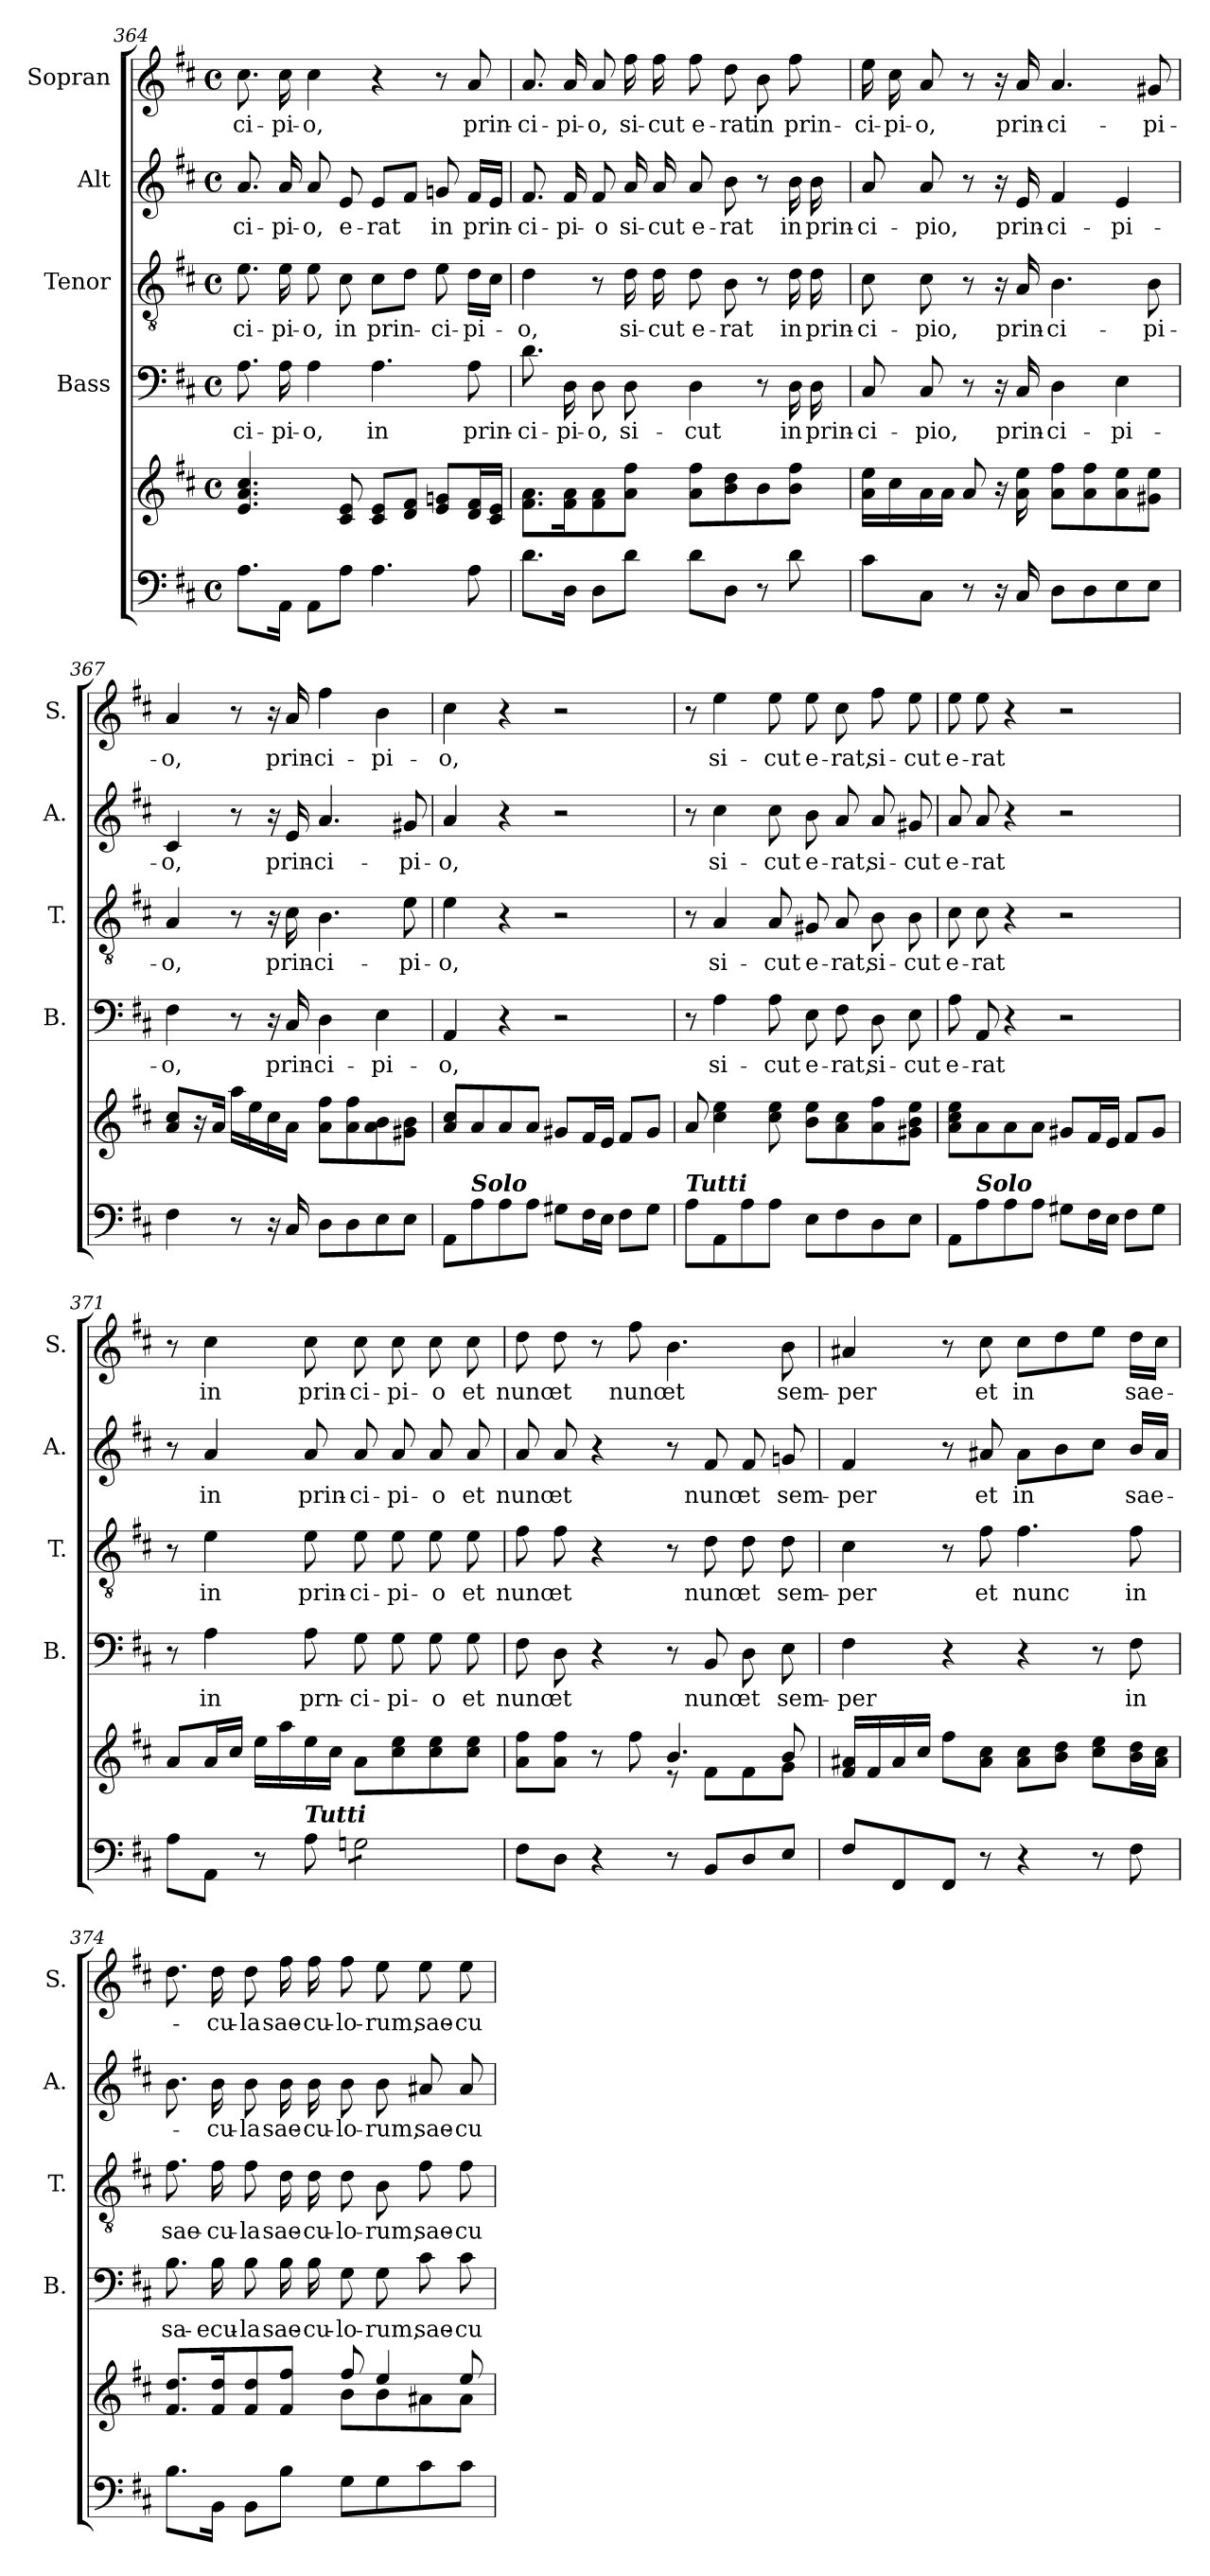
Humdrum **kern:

**kern	**kern	**kern	**text	**kern	**text	**kern	**text	**kern	**text
*part5	*part5	*part4	*part4	*part3	*part3	*part2	*part2	*part1	*part1
*staff6	*staff5	*staff4	*staff4	*staff3	*staff3	*staff2	*staff2	*staff1	*staff1
*	*	*I"Bass	*	*I"Tenor	*	*I"Alt	*	*I"Sopran	*
*	*	*I'B.	*	*I'T.	*	*I'A.	*	*I'S.	*
!!LO:PB:g=z
*clefF4	*clefG2	*clefF4	*	*clefGv2	*	*clefG2	*	*clefG2	*
*k[f#c#]	*k[f#c#]	*k[f#c#]	*	*k[f#c#]	*	*k[f#c#]	*	*k[f#c#]	*
*D:	*D:	*D:	*	*D:	*	*D:	*	*D:	*
*M4/4	*M4/4	*M4/4	*	*M4/4	*	*M4/4	*	*M4/4	*
*met(c)	*met(c)	*met(c)	*	*met(c)	*	*met(c)	*	*met(c)	*
=364	=364	=364	=364	=364	=364	=364	=364	=364	=364
!	!	!	!LO:LY:b	!	!LO:LY:b	!	!LO:LY:b	!	!LO:LY:b
8.A\L	4.e/ 4.a/ 4.cc#/	8.A\	-ci-	8.e\	-ci-	8.a/	-ci-	8.cc#\	-ci-
!	!	!	!LO:LY:b	!	!LO:LY:b	!	!LO:LY:b	!	!LO:LY:b
16AA\Jk	.	16A\	-pi-	16e\	-pi-	16a/	-pi-	16cc#\	-pi-
!	!	!	!LO:LY:b	!	!LO:LY:b	!	!LO:LY:b	!	!LO:LY:b
8AA\L	.	4A\	-o,	8e\	-o,	8a/	-o,	4cc#\	-o,
!	!	!	!	!	!LO:LY:b	!	!LO:LY:b	!	!
8A\J	8c#/ 8e/	.	.	8c#\	in	8e/	e-	.	.
!	!	!	!LO:LY:b	!	!LO:LY:b	!	!LO:LY:b	!	!
4.A\	8c#/ 8e/L	4.A\	in	8c#\L	prin-	8e/L	-rat	4r	.
.	8d/ 8f#/J	.	.	8d\J	.	8f#/J	.	.	.
!	!	!	!	!	!LO:LY:b	!	!LO:LY:b	!	!
.	8e/ 8gn/L	.	.	8e\	-ci-	8gn/	in	8r	.
!	!	!	!LO:LY:b	!	!LO:LY:b	!	!LO:LY:b	!	!LO:LY:b
8A\	16d/ 16f#/L	8A\	prin-	16d\LL	-pi-	16f#/LL	prin-	8a/	prin-
.	16c#/ 16e/JJ	.	.	16c#\JJ	.	16e/JJ	.	.	.
=365	=365	=365	=365	=365	=365	=365	=365	=365	=365
!	!	!	!LO:LY:b	!	!LO:LY:b	!	!LO:LY:b	!	!LO:LY:b
8.d\L	8.f#\ 8.a\L	8.d\	-ci-	4d\	-o,	8.f#/	-ci-	8.a/	-ci-
!	!	!	!LO:LY:b	!	!	!	!LO:LY:b	!	!LO:LY:b
16D\Jk	16f#\ 16a\k	16D\	-pi-	.	.	16f#/	-pi-	16a/	-pi-
!	!	!	!LO:LY:b	!	!	!	!LO:LY:b	!	!LO:LY:b
8D\L	8f#\ 8a\	8D\	-o,	8r	.	8f#/	-o	8a/	-o,
!	!	!	!LO:LY:b	!	!LO:LY:b	!	!LO:LY:b	!	!LO:LY:b
8d\J	8a\ 8ff#\J	8D\	si-	16d\	si-	16a/	si-	16ff#\	si-
!	!	!	!	!	!LO:LY:b	!	!LO:LY:b	!	!LO:LY:b
.	.	.	.	16d\	-cut	16a/	-cut	16ff#\	-cut
!	!	!	!LO:LY:b	!	!LO:LY:b	!	!LO:LY:b	!	!LO:LY:b
8d\L	8a\ 8ff#\L	4D\	-cut	8d\	e-	8a/	e-	8ff#\	e-
!	!	!	!	!	!LO:LY:b	!	!LO:LY:b	!	!LO:LY:b
8D\J	8b\ 8dd\	.	.	8B\	-rat	8b\	-rat	8dd\	-rat
!	!	!	!	!	!	!	!	!	!LO:LY:b
8r	8b\	8r	.	8r	.	8r	.	8b\	in
!	!	!	!LO:LY:b	!	!LO:LY:b	!	!LO:LY:b	!	!LO:LY:b
8d\	8b\ 8ff#\J	16D\	in	16d\	in	16b\	in	8ff#\	prin-
!	!	!	!LO:LY:b	!	!LO:LY:b	!	!LO:LY:b	!	!
.	.	16D\	prin-	16d\	prin-	16b\	prin-	.	.
=366	=366	=366	=366	=366	=366	=366	=366	=366	=366
!	!	!	!LO:LY:b	!	!LO:LY:b	!	!LO:LY:b	!	!LO:LY:b
8c#\L	16a\ 16ee\LL	8C#/	-ci-	8c#\	-ci-	8a/	-ci-	16ee\	-ci-
!	!	!	!	!	!	!	!	!	!LO:LY:b
.	16cc#\	.	.	.	.	.	.	16cc#\	-pi-
!	!	!	!LO:LY:b	!	!LO:LY:b	!	!LO:LY:b	!	!LO:LY:b
8C#\J	16a\	8C#/	-pio,	8c#\	-pio,	8a/	-pio,	8a/	-o,
.	16a\JJ	.	.	.	.	.	.	.	.
8r	8a/	8r	.	8r	.	8r	.	8r	.
16r	16r	16r	.	16r	.	16r	.	16r	.
!	!	!	!LO:LY:b	!	!LO:LY:b	!	!LO:LY:b	!	!LO:LY:b
16C#/	16a\ 16ee\	16C#/	prin-	16A/	prin-	16e/	prin-	16a/	prin-
!	!	!	!LO:LY:b	!	!LO:LY:b	!	!LO:LY:b	!	!LO:LY:b
8D\L	8a\ 8ff#\L	4D\	-ci-	4.B\	-ci-	4f#/	-ci-	4.a/	-ci-
8D\	8a\ 8ff#\	.	.	.	.	.	.	.	.
!	!	!	!LO:LY:b	!	!	!	!LO:LY:b	!	!
8E\	8a\ 8ee\	4E\	-pi-	.	.	4e/	-pi-	.	.
!	!	!	!	!	!LO:LY:b	!	!	!	!LO:LY:b
8E\J	8g#X\ 8ee\J	.	.	8B\	-pi-	.	.	8g#X/	-pi-
!!LO:LB:g=z
=367	=367	=367	=367	=367	=367	=367	=367	=367	=367
!	!	!	!LO:LY:b	!	!LO:LY:b	!	!LO:LY:b	!	!LO:LY:b
4F#\	8a/ 8cc#/L	4F#\	-o,	4A/	-o,	4c#/	-o,	4a/	-o,
.	16r	.	.	.	.	.	.	.	.
.	16a/Jk	.	.	.	.	.	.	.	.
8r	16aa\LL	8r	.	8r	.	8r	.	8r	.
.	16ee\	.	.	.	.	.	.	.	.
16r	16cc#\	16r	.	16r	.	16r	.	16r	.
!	!	!	!LO:LY:b	!	!LO:LY:b	!	!LO:LY:b	!	!LO:LY:b
16C#/	16a\JJ	16C#/	prin-	16c#\	prin-	16e/	prin-	16a/	prin-
!	!	!	!LO:LY:b	!	!LO:LY:b	!	!LO:LY:b	!	!LO:LY:b
8D\L	8a\ 8ff#\L	4D\	-ci-	4.B\	-ci-	4.a/	-ci-	4ff#\	-ci-
8D\	8a\ 8ff#\	.	.	.	.	.	.	.	.
!	!	!	!LO:LY:b	!	!	!	!	!	!LO:LY:b
8E\	8a\ 8b\	4E\	-pi-	.	.	.	.	4b\	-pi-
!	!	!	!	!	!LO:LY:b	!	!LO:LY:b	!	!
8E\J	8g#X\ 8b\J	.	.	8e\	-pi-	8g#X/	-pi-	.	.
=368	=368	=368	=368	=368	=368	=368	=368	=368	=368
!	!	!	!LO:LY:b	!	!LO:LY:b	!	!LO:LY:b	!	!LO:LY:b
8AA\L	8a/ 8cc#/L	4AA/	-o,	4e\	-o,	4a/	-o,	4cc#\	-o,
!LO:TX:a:Bi:t=Solo	!	!	!	!	!	!	!	!	!
8A\	8a/	.	.	.	.	.	.	.	.
8A\	8a/	4r	.	4r	.	4r	.	4r	.
8A\J	8a/J	.	.	.	.	.	.	.	.
8G#X\L	8g#X/L	2r	.	2r	.	2r	.	2r	.
16F#\L	16f#/L	.	.	.	.	.	.	.	.
16E\JJ	16e/JJ	.	.	.	.	.	.	.	.
8F#\L	8f#/L	.	.	.	.	.	.	.	.
8G#\J	8g#/J	.	.	.	.	.	.	.	.
=369	=369	=369	=369	=369	=369	=369	=369	=369	=369
!LO:TX:a:Bi:t=Tutti	!	!	!	!	!	!	!	!	!
8A\L	8a/	8r	.	8r	.	8r	.	8r	.
!	!	!	!LO:LY:b	!	!LO:LY:b	!	!LO:LY:b	!	!LO:LY:b
8AA\	4cc#\ 4ee\	4A\	si-	4A/	si-	4cc#\	si-	4ee\	si-
8A\	.	.	.	.	.	.	.	.	.
!	!	!	!LO:LY:b	!	!LO:LY:b	!	!LO:LY:b	!	!LO:LY:b
8A\J	8cc#\ 8ee\	8A\	-cut	8A/	-cut	8cc#\	-cut	8ee\	-cut
!	!	!	!LO:LY:b	!	!LO:LY:b	!	!LO:LY:b	!	!LO:LY:b
8E\L	8b\ 8ee\L	8E\	e-	8G#X/	e-	8b\	e-	8ee\	e-
!	!	!	!LO:LY:b	!	!LO:LY:b	!	!LO:LY:b	!	!LO:LY:b
8F#\	8a\ 8cc#\	8F#\	-rat,	8A/	-rat,	8a/	-rat,	8cc#\	-rat,
!	!	!	!LO:LY:b	!	!LO:LY:b	!	!LO:LY:b	!	!LO:LY:b
8D\	8a\ 8ff#\	8D\	si-	8B\	si-	8a/	si-	8ff#\	si-
!	!	!	!LO:LY:b	!	!LO:LY:b	!	!LO:LY:b	!	!LO:LY:b
8E\J	8g#X\ 8b\ 8ee\J	8E\	-cut	8B\	-cut	8g#X/	-cut	8ee\	-cut
=370	=370	=370	=370	=370	=370	=370	=370	=370	=370
!	!	!	!LO:LY:b	!	!LO:LY:b	!	!LO:LY:b	!	!LO:LY:b
8AA\L	8a\ 8cc#\ 8ee\L	8A\	e-	8c#\	e-	8a/	e-	8ee\	e-
!LO:TX:a:Bi:t=Solo	!	!	!	!	!	!	!	!	!
!	!	!	!LO:LY:b	!	!LO:LY:b	!	!LO:LY:b	!	!LO:LY:b
8A\	8a\	8AA/	-rat	8c#\	-rat	8a/	-rat	8ee\	-rat
8A\	8a\	4r	.	4r	.	4r	.	4r	.
8A\J	8a\J	.	.	.	.	.	.	.	.
8G#X\L	8g#X/L	2r	.	2r	.	2r	.	2r	.
16F#\L	16f#/L	.	.	.	.	.	.	.	.
16E\JJ	16e/JJ	.	.	.	.	.	.	.	.
8F#\L	8f#/L	.	.	.	.	.	.	.	.
8G#\J	8g#/J	.	.	.	.	.	.	.	.
!!LO:PB:g=z
=371	=371	=371	=371	=371	=371	=371	=371	=371	=371
8A\L	8a/L	8r	.	8r	.	8r	.	8r	.
!	!	!	!LO:LY:b	!	!LO:LY:b	!	!LO:LY:b	!	!LO:LY:b
8AA\J	16a/L	4A\	in	4e\	in	4a/	in	4cc#\	in
.	16cc#/JJ	.	.	.	.	.	.	.	.
8r	16ee\LL	.	.	.	.	.	.	.	.
.	16aa\	.	.	.	.	.	.	.	.
!LO:TX:a:Bi:t=Tutti	!	!	!	!	!	!	!	!	!
!	!	!	!LO:LY:b	!	!LO:LY:b	!	!LO:LY:b	!	!LO:LY:b
8A\	16ee\	8A\	prn-	8e\	prin-	8a/	prin-	8cc#\	prin-
.	16cc#\JJ	.	.	.	.	.	.	.	.
!	!	!	!LO:LY:b	!	!LO:LY:b	!	!LO:LY:b	!	!LO:LY:b
*tremolo	*	*	*	*	*	*	*	*	*
8Gn\L	8a\L	8G\	-ci-	8e\	-ci-	8a/	-ci-	8cc#\	-ci-
!	!	!	!LO:LY:b	!	!LO:LY:b	!	!LO:LY:b	!	!LO:LY:b
8Gn\	8cc#\ 8ee\	8G\	-pi-	8e\	-pi-	8a/	-pi-	8cc#\	-pi-
!	!	!	!LO:LY:b	!	!LO:LY:b	!	!LO:LY:b	!	!LO:LY:b
8Gn\	8cc#\ 8ee\	8G\	-o	8e\	-o	8a/	-o	8cc#\	-o
!	!	!	!LO:LY:b	!	!LO:LY:b	!	!LO:LY:b	!	!LO:LY:b
8Gn\J	8cc#\ 8ee\J	8G\	et	8e\	et	8a/	et	8cc#\	et
*Xtremolo	*	*	*	*	*	*	*	*	*
=372	=372	=372	=372	=372	=372	=372	=372	=372	=372
*	*^	*	*	*	*	*	*	*	*
!	!	!	!	!LO:LY:b	!	!LO:LY:b	!	!LO:LY:b	!	!LO:LY:b
8F#\L	8a\ 8ff#\L	2ryy	8F#\	nunc	8f#\	nunc	8a/	nunc	8dd\	nunc
!	!	!	!	!LO:LY:b	!	!LO:LY:b	!	!LO:LY:b	!	!LO:LY:b
8D\J	8a\ 8ff#\J	.	8D\	et	8f#\	et	8a/	et	8dd\	et
4r	8r	.	4r	.	4r	.	4r	.	8r	.
!	!	!	!	!	!	!	!	!	!	!LO:LY:b
.	8ff#\	.	.	.	.	.	.	.	8ff#\	nunc
!	!	!	!	!	!	!	!	!	!	!LO:LY:b
8r	4.b/	8re	8r	.	8r	.	8r	.	4.b\	et
!	!	!	!	!LO:LY:b	!	!LO:LY:b	!	!LO:LY:b	!	!
8BB/L	.	8f#\L	8BB/	nunc	8d\	nunc	8f#/	nunc	.	.
!	!	!	!	!LO:LY:b	!	!LO:LY:b	!	!LO:LY:b	!	!
8D/	.	8f#\	8D\	et	8d\	et	8f#/	et	.	.
!	!	!	!	!LO:LY:b	!	!LO:LY:b	!	!LO:LY:b	!	!LO:LY:b
8E/J	8b/	8g\J	8E\	sem-	8d\	sem-	8gn/	sem-	8b\	sem-
=373	=373	=373	=373	=373	=373	=373	=373	=373	=373	=373
!	!	!	!	!LO:LY:b	!	!LO:LY:b	!	!LO:LY:b	!	!LO:LY:b
*	*v	*v	*	*	*	*	*	*	*	*
8F#/L	16f#/ 16a#X/LL	4F#\	-per	4c#\	-per	4f#/	-per	4a#X/	-per
.	16f#/	.	.	.	.	.	.	.	.
8FF#/	16a#/	.	.	.	.	.	.	.	.
.	16cc#/JJ	.	.	.	.	.	.	.	.
8FF#/J	8ff#\L	4r	.	8r	.	8r	.	8r	.
!	!	!	!	!	!LO:LY:b	!	!LO:LY:b	!	!LO:LY:b
8r	8a#\ 8cc#\J	.	.	8f#\	et	8a#X/	et	8cc#\	et
!	!	!	!	!	!LO:LY:b	!	!LO:LY:b	!	!LO:LY:b
4r	8a#\ 8cc#\L	4r	.	4.f#\	nunc	8a#\L	in	8cc#\L	in
.	8b\ 8dd\J	.	.	.	.	8b\	.	8dd\	.
8r	8cc#\ 8ee\L	8r	.	.	.	8cc#\J	.	8ee\J	.
!	!	!	!LO:LY:b	!	!LO:LY:b	!	!LO:LY:b	!	!LO:LY:b
8F#\	16b\ 16dd\L	8F#\	in	8f#\	in	16b/LL	sae-	16dd\LL	sae-
.	16a#\ 16cc#\JJ	.	.	.	.	16a#/JJ	.	16cc#\JJ	.
!!LO:LB:g=z
=374	=374	=374	=374	=374	=374	=374	=374	=374	=374
*	*^	*	*	*	*	*	*	*	*
!	!	!	!	!LO:LY:b	!	!LO:LY:b	!	!	!	!
8.B\L	8.f#/ 8.dd/L	2ryy	8.B\	sa-	8.f#\	sae-	8.b\	.	8.dd\	.
!	!	!	!	!LO:LY:b	!	!LO:LY:b	!	!LO:LY:b	!	!LO:LY:b
16BB\Jk	16f#/ 16dd/k	.	16B\	-ecu-	16f#\	-cu-	16b\	-cu-	16dd\	-cu-
!	!	!	!	!LO:LY:b	!	!LO:LY:b	!	!LO:LY:b	!	!LO:LY:b
8BB\L	8f#/ 8dd/	.	8B\	-la	8f#\	-la	8b\	-la	8dd\	-la
!	!	!	!	!LO:LY:b	!	!LO:LY:b	!	!LO:LY:b	!	!LO:LY:b
8B\J	8f#/ 8ff#/J	.	16B\	sae-	16d\	sae-	16b\	sae-	16ff#\	sae-
!	!	!	!	!LO:LY:b	!	!LO:LY:b	!	!LO:LY:b	!	!LO:LY:b
.	.	.	16B\	-cu-	16d\	-cu-	16b\	-cu-	16ff#\	-cu-
!	!	!	!	!LO:LY:b	!	!LO:LY:b	!	!LO:LY:b	!	!LO:LY:b
8G\L	8ff#/	8b\L	8G\	-lo-	8d\	-lo-	8b\	-lo-	8ff#\	-lo-
!	!	!	!	!LO:LY:b	!	!LO:LY:b	!	!LO:LY:b	!	!LO:LY:b
8G\	4ee/	8b\	8G\	-rum,	8B\	-rum,	8b\	-rum,	8ee\	-rum,
!	!	!	!	!LO:LY:b	!	!LO:LY:b	!	!LO:LY:b	!	!LO:LY:b
8c#\	.	8a#X\	8c#\	sae-	8f#\	sae-	8a#X/	sae-	8ee\	sae-
!	!	!	!	!LO:LY:b	!	!LO:LY:b	!	!LO:LY:b	!	!LO:LY:b
8c#\J	8ee/	8a#\J	8c#\	-cu-	8f#\	-cu-	8a#/	-cu-	8ee\	-cu-
*	*v	*v	*	*	*	*	*	*	*	*
=	=	=	=	=	=	=	=	=	=
*-	*-	*-	*-	*-	*-	*-	*-	*-	*-
